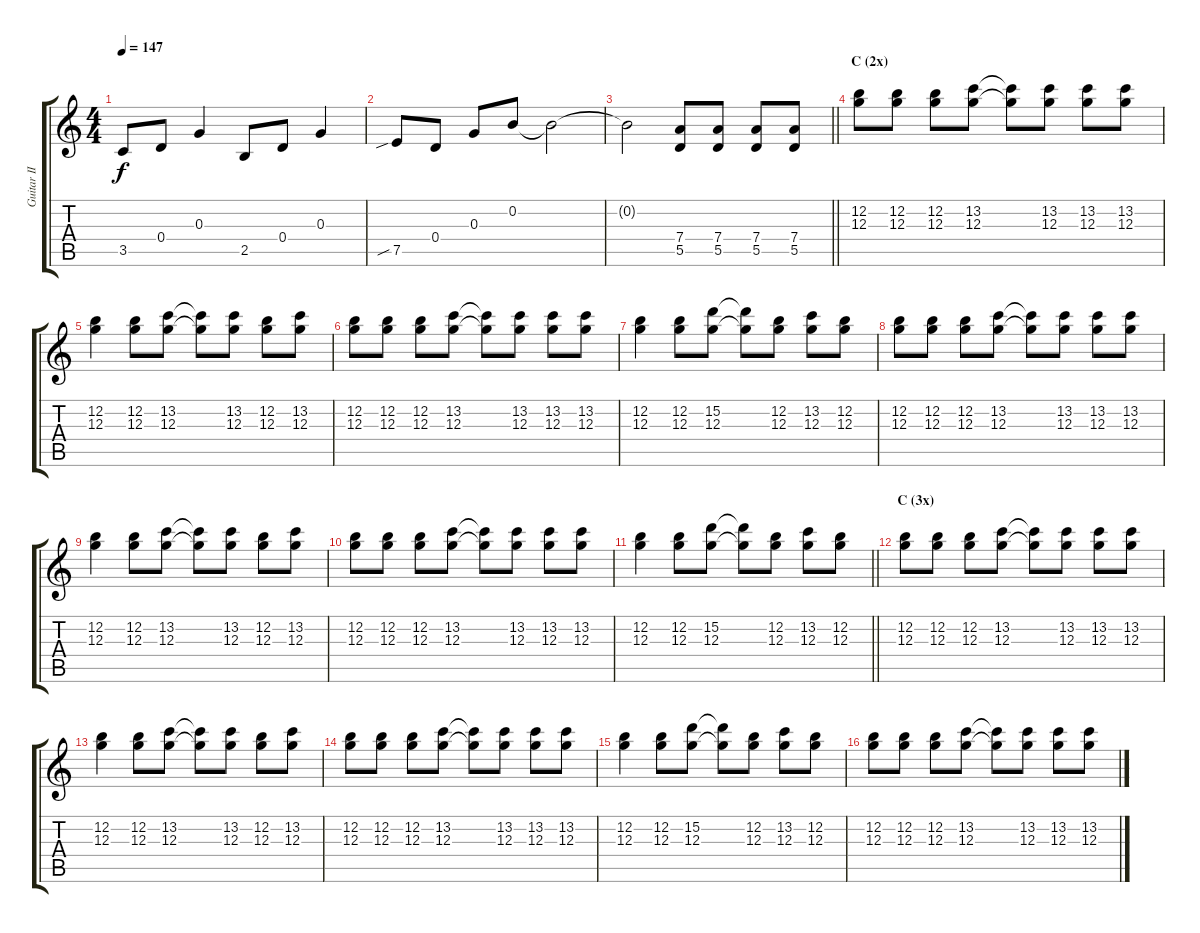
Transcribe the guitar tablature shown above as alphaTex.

\track ("Guitar II - Kita" "Guitar II ") {instrument overdrivenguitar}
\staff {score tabs}
\tuning (E4 B3 G3 D3 A2 E2) {hide}
\ts (4 4)
\tempo 147
\clef g2
\ks c
3.5.8{dy f} 0.4.8 0.3.4 2.5.8 0.4.8 0.3.4 |
7.5{sib}.8 0.4.8 0.3.8 0.2.8 0.2{t}.2 |
\barLineRight lightlight
0.2{t}.2 (7.4 5.5).8{instrument overdrivenguitar} (7.4 5.5).8 (7.4 5.5).8 (7.4 5.5).8 |
\section ("" "C (2x)")
(12.2 12.3).8 (12.2 12.3).8 (12.2 12.3).8 (13.2 12.3).8 (13.2{t} 12.3{t}).8 (13.2 12.3).8 (13.2 12.3).8 (13.2 12.3).8 |
(12.2 12.3).4 (12.2 12.3).8 (13.2 12.3).8 (13.2{t} 12.3{t}).8 (13.2 12.3).8 (12.2 12.3).8 (13.2 12.3).8 |
(12.2 12.3).8 (12.2 12.3).8 (12.2 12.3).8 (13.2 12.3).8 (13.2{t} 12.3{t}).8 (13.2 12.3).8 (13.2 12.3).8 (13.2 12.3).8 |
(12.2 12.3).4 (12.2 12.3).8 (15.2 12.3).8 (15.2{t} 12.3{t}).8 (12.2 12.3).8 (13.2 12.3).8 (12.2 12.3).8 |
(12.2 12.3).8 (12.2 12.3).8 (12.2 12.3).8 (13.2 12.3).8 (13.2{t} 12.3{t}).8 (13.2 12.3).8 (13.2 12.3).8 (13.2 12.3).8 |
(12.2 12.3).4 (12.2 12.3).8 (13.2 12.3).8 (13.2{t} 12.3{t}).8 (13.2 12.3).8 (12.2 12.3).8 (13.2 12.3).8 |
(12.2 12.3).8 (12.2 12.3).8 (12.2 12.3).8 (13.2 12.3).8 (13.2{t} 12.3{t}).8 (13.2 12.3).8 (13.2 12.3).8 (13.2 12.3).8 |
\barLineRight lightlight
(12.2 12.3).4 (12.2 12.3).8 (15.2 12.3).8 (15.2{t} 12.3{t}).8 (12.2 12.3).8 (13.2 12.3).8 (12.2 12.3).8 |
\section ("" "C (3x)")
(12.2 12.3).8 (12.2 12.3).8 (12.2 12.3).8 (13.2 12.3).8 (13.2{t} 12.3{t}).8 (13.2 12.3).8 (13.2 12.3).8 (13.2 12.3).8 |
(12.2 12.3).4 (12.2 12.3).8 (13.2 12.3).8 (13.2{t} 12.3{t}).8 (13.2 12.3).8 (12.2 12.3).8 (13.2 12.3).8 |
(12.2 12.3).8 (12.2 12.3).8 (12.2 12.3).8 (13.2 12.3).8 (13.2{t} 12.3{t}).8 (13.2 12.3).8 (13.2 12.3).8 (13.2 12.3).8 |
(12.2 12.3).4 (12.2 12.3).8 (15.2 12.3).8 (15.2{t} 12.3{t}).8 (12.2 12.3).8 (13.2 12.3).8 (12.2 12.3).8 |
(12.2 12.3).8 (12.2 12.3).8 (12.2 12.3).8 (13.2 12.3).8 (13.2{t} 12.3{t}).8 (13.2 12.3).8 (13.2 12.3).8 (13.2 12.3).8
